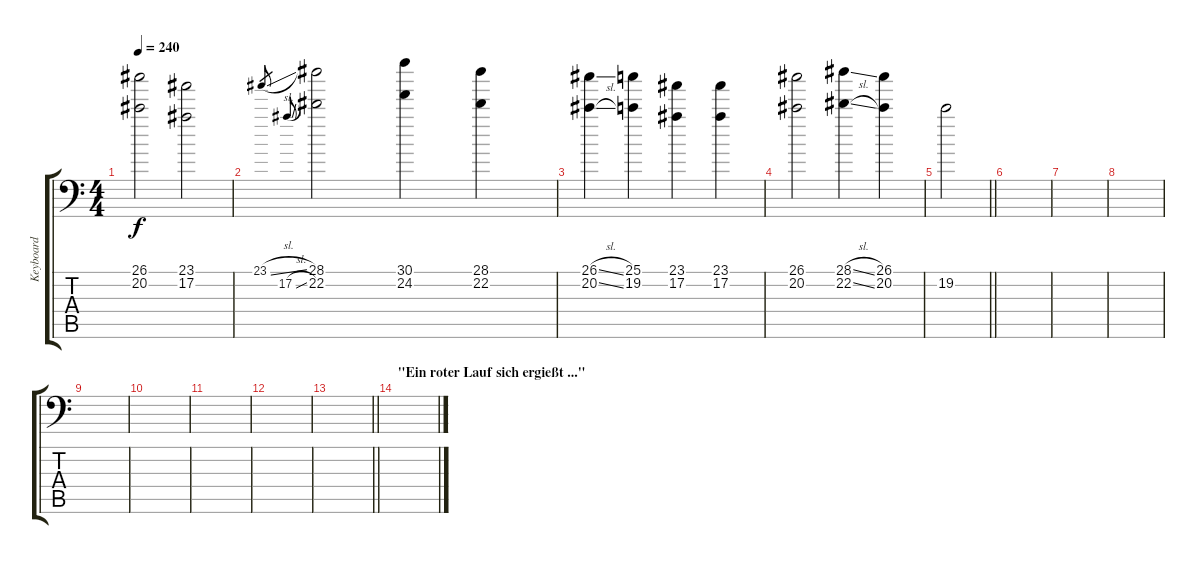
\track ("Keyboard" "Keyboard") {instrument acousticguitarsteel}
\staff {score tabs}
\tuning (B3 F3 E3 A2 E2 A1) {hide}
\ts (4 4)
\tempo 240
\clef f4
\ks c
(26.1 20.2).2{dy f} (23.1 17.2).2 |
23.1{sl}.16{gr} 17.2{sl}.16{gr onbeat} (28.1 22.2).2 (30.1 24.2).4 (28.1 22.2).4 |
(26.1{sl} 20.2{sl}).4 (25.1 19.2).4 (23.1 17.2).4 (23.1 17.2).4 |
(26.1 20.2).2 (28.1{sl} 22.2{sl}).4 (26.1 20.2).4 |
\barLineRight lightlight
19.2.2 |
|
|
|
|
|
|
|
\barLineRight lightlight
|
\section ("" "\"Ein roter Lauf sich ergießt ...\"")
